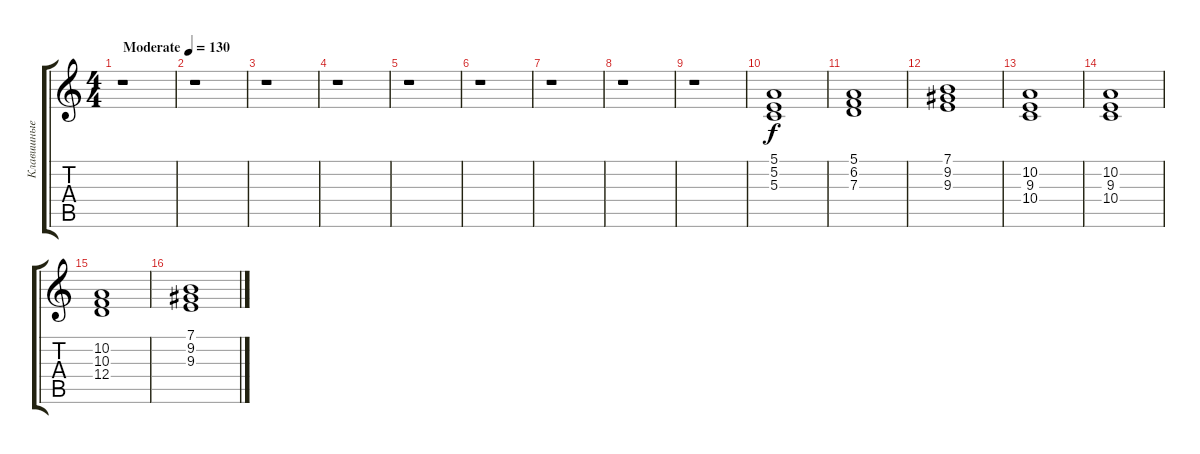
\track ("Клавишные" "Клавишные") {instrument pad3polysynth}
\staff {score tabs}
\tuning (E4 B3 G3 D3 A2 E2) {hide}
\ts (4 4)
\tempo (130 "Moderate")
\clef g2
\ks c
r.1{dy f instrument pad3polysynth} |
r.1 |
r.1 |
r.1 |
r.1 |
r.1 |
r.1 |
r.1 |
r.1 |
(5.1 5.2 5.3).1{volume 8 balance 8 instrument pad3polysynth} |
(5.1 6.2 7.3).1 |
(7.1 9.2 9.3).1 |
(10.2 9.3 10.4).1 |
(10.2 9.3 10.4).1 |
(10.2 10.3 12.4).1 |
(7.1 9.2 9.3).1
